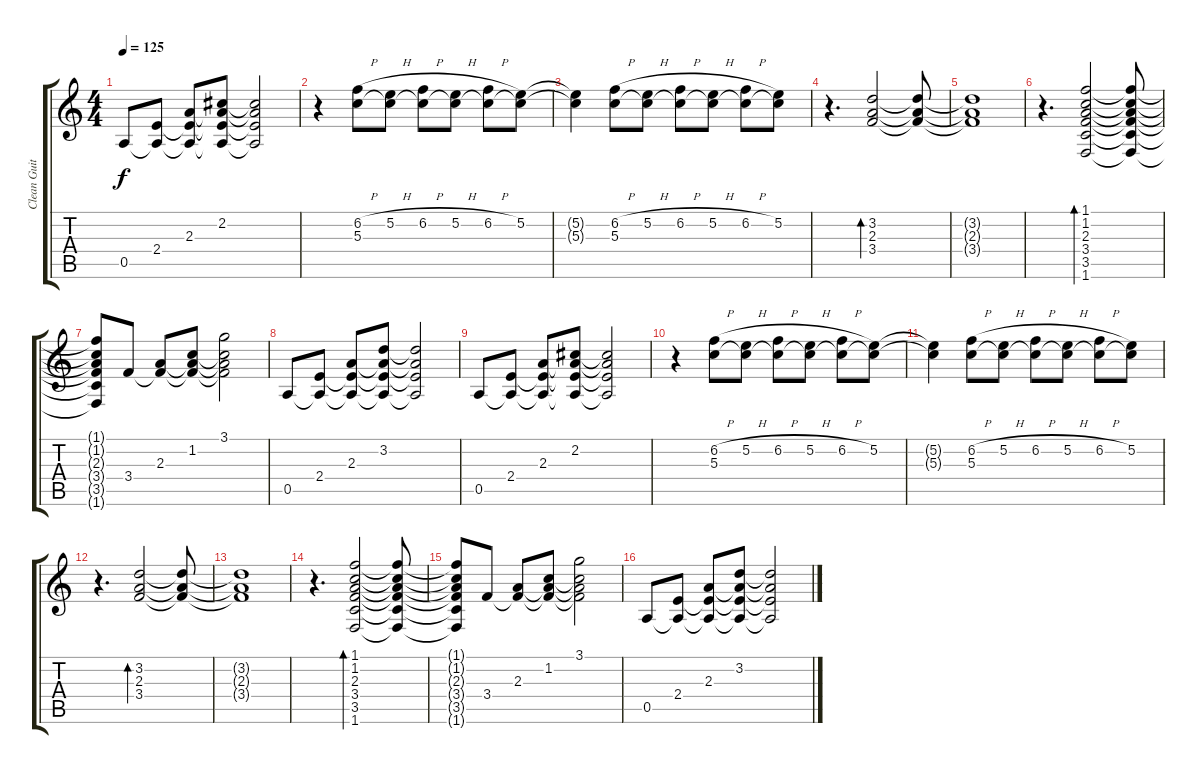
\track ("Clean Guitar" "Clean Guit") {instrument electricguitarclean}
\staff {score tabs}
\tuning (E4 B3 G3 D3 A2 E2) {hide}
\ts (4 4)
\tempo 125
\clef g2
\ks c
0.5.8{dy f} (2.4 0.5{t}).8 (2.3 2.4{t} 0.5{t}).8 (2.2 2.3{t} 2.4{t} 0.5{t}).8 (2.2{t} 2.3{t} 2.4{t} 0.5{t}).2 |
r.4 (6.2{h} 5.3).8 (5.2{h} 5.3{t}).8 (6.2{h} 5.3{t}).8 (5.2{h} 5.3{t}).8 (6.2{h} 5.3{t}).8 (5.2 5.3{t}).8 |
(5.2{t} 5.3{t}).4 (6.2{h} 5.3).8 (5.2{h} 5.3{t}).8 (6.2{h} 5.3{t}).8 (5.2{h} 5.3{t}).8 (6.2{h} 5.3{t}).8 (5.2 5.3{t}).8 |
r.4{d} (3.2 2.3 3.4).2{bd 480} (3.2{t} 2.3{t} 3.4{t}).8 |
(3.2{t} 2.3{t} 3.4{t}).1 |
r.4{d} (1.1 1.2 2.3 3.4 3.5 1.6).2{bd 240} (1.1{t} 1.2{t} 2.3{t} 3.4{t} 3.5{t} 1.6{t}).8 |
(1.1{t} 1.2{t} 2.3{t} 3.4{t} 3.5{t} 1.6{t}).8 3.4.8 (2.3 3.4{t}).8 (1.2 2.3{t} 3.4{t}).8 (3.1 1.2{t} 2.3{t} 3.4{t}).2 |
0.5.8 (2.4 0.5{t}).8 (2.3 2.4{t} 0.5{t}).8 (3.2 2.3{t} 2.4{t} 0.5{t}).8 (3.2{t} 2.3{t} 2.4{t} 0.5{t}).2 |
0.5.8 (2.4 0.5{t}).8 (2.3 2.4{t} 0.5{t}).8 (2.2 2.3{t} 2.4{t} 0.5{t}).8 (2.2{t} 2.3{t} 2.4{t} 0.5{t}).2 |
r.4 (6.2{h} 5.3).8 (5.2{h} 5.3{t}).8 (6.2{h} 5.3{t}).8 (5.2{h} 5.3{t}).8 (6.2{h} 5.3{t}).8 (5.2 5.3{t}).8 |
(5.2{t} 5.3{t}).4 (6.2{h} 5.3).8 (5.2{h} 5.3{t}).8 (6.2{h} 5.3{t}).8 (5.2{h} 5.3{t}).8 (6.2{h} 5.3{t}).8 (5.2 5.3{t}).8 |
r.4{d} (3.2 2.3 3.4).2{bd 480} (3.2{t} 2.3{t} 3.4{t}).8 |
(3.2{t} 2.3{t} 3.4{t}).1 |
r.4{d} (1.1 1.2 2.3 3.4 3.5 1.6).2{bd 240} (1.1{t} 1.2{t} 2.3{t} 3.4{t} 3.5{t} 1.6{t}).8 |
(1.1{t} 1.2{t} 2.3{t} 3.4{t} 3.5{t} 1.6{t}).8 3.4.8 (2.3 3.4{t}).8 (1.2 2.3{t} 3.4{t}).8 (3.1 1.2{t} 2.3{t} 3.4{t}).2 |
0.5.8 (2.4 0.5{t}).8 (2.3 2.4{t} 0.5{t}).8 (3.2 2.3{t} 2.4{t} 0.5{t}).8 (3.2{t} 2.3{t} 2.4{t} 0.5{t}).2
